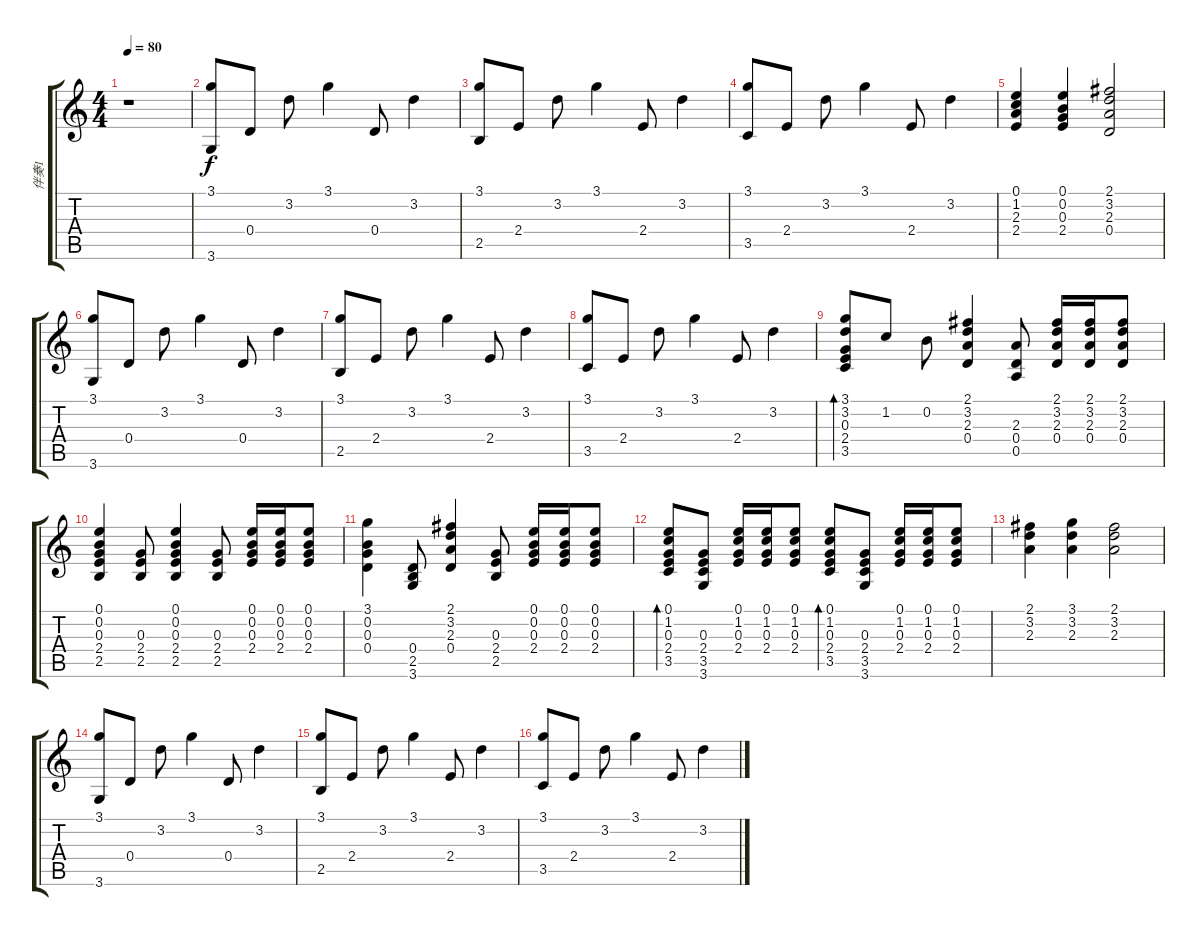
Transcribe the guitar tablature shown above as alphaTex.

\track ("伴奏1" "伴奏1") {instrument acousticguitarnylon}
\staff {score tabs}
\tuning (E4 B3 G3 D3 A2 E2) {hide}
\ts (4 4)
\tempo 80
\clef g2
\ks c
r.1{dy f instrument acousticguitarnylon} |
(3.1 3.6).8 0.4.8 3.2.8 3.1.4 0.4.8 3.2.4 |
(3.1 2.5).8 2.4.8 3.2.8 3.1.4 2.4.8 3.2.4 |
(3.1 3.5).8 2.4.8 3.2.8 3.1.4 2.4.8 3.2.4 |
(0.1 1.2 2.3 2.4).4 (0.1 0.2 0.3 2.4).4 (2.1 3.2 2.3 0.4).2 |
(3.1 3.6).8 0.4.8 3.2.8 3.1.4 0.4.8 3.2.4 |
(3.1 2.5).8 2.4.8 3.2.8 3.1.4 2.4.8 3.2.4 |
(3.1 3.5).8 2.4.8 3.2.8 3.1.4 2.4.8 3.2.4 |
(3.1 3.2 0.3 2.4 3.5).8{bd 240} 1.2.8 0.2.8 (2.1 3.2 2.3 0.4).4 (2.3 0.4 0.5).8 (2.1 3.2 2.3 0.4).16 (2.1 3.2 2.3 0.4).16 (2.1 3.2 2.3 0.4).8 |
(0.1 0.2 0.3 2.4 2.5).4 (0.3 2.4 2.5).8 (0.1 0.2 0.3 2.4 2.5).4 (0.3 2.4 2.5).8 (0.1 0.2 0.3 2.4).16 (0.1 0.2 0.3 2.4).16 (0.1 0.2 0.3 2.4).8 |
(3.1 0.2 0.3 0.4).4 (0.4 2.5 3.6).8 (2.1 3.2 2.3 0.4).4 (0.3 2.4 2.5).8 (0.1 0.2 0.3 2.4).16 (0.1 0.2 0.3 2.4).16 (0.1 0.2 0.3 2.4).8 |
(0.1 1.2 0.3 2.4 3.5).8{bd 240} (0.3 2.4 3.5 3.6).8 (0.1 1.2 0.3 2.4).16 (0.1 1.2 0.3 2.4).16 (0.1 1.2 0.3 2.4).8 (0.1 1.2 0.3 2.4 3.5).8{bd 240} (0.3 2.4 3.5 3.6).8 (0.1 1.2 0.3 2.4).16 (0.1 1.2 0.3 2.4).16 (0.1 1.2 0.3 2.4).8 |
(2.1 3.2 2.3).4 (3.1 3.2 2.3).4 (2.1 3.2 2.3).2 |
(3.1 3.6).8 0.4.8 3.2.8 3.1.4 0.4.8 3.2.4 |
(3.1 2.5).8 2.4.8 3.2.8 3.1.4 2.4.8 3.2.4 |
(3.1 3.5).8 2.4.8 3.2.8 3.1.4 2.4.8 3.2.4
